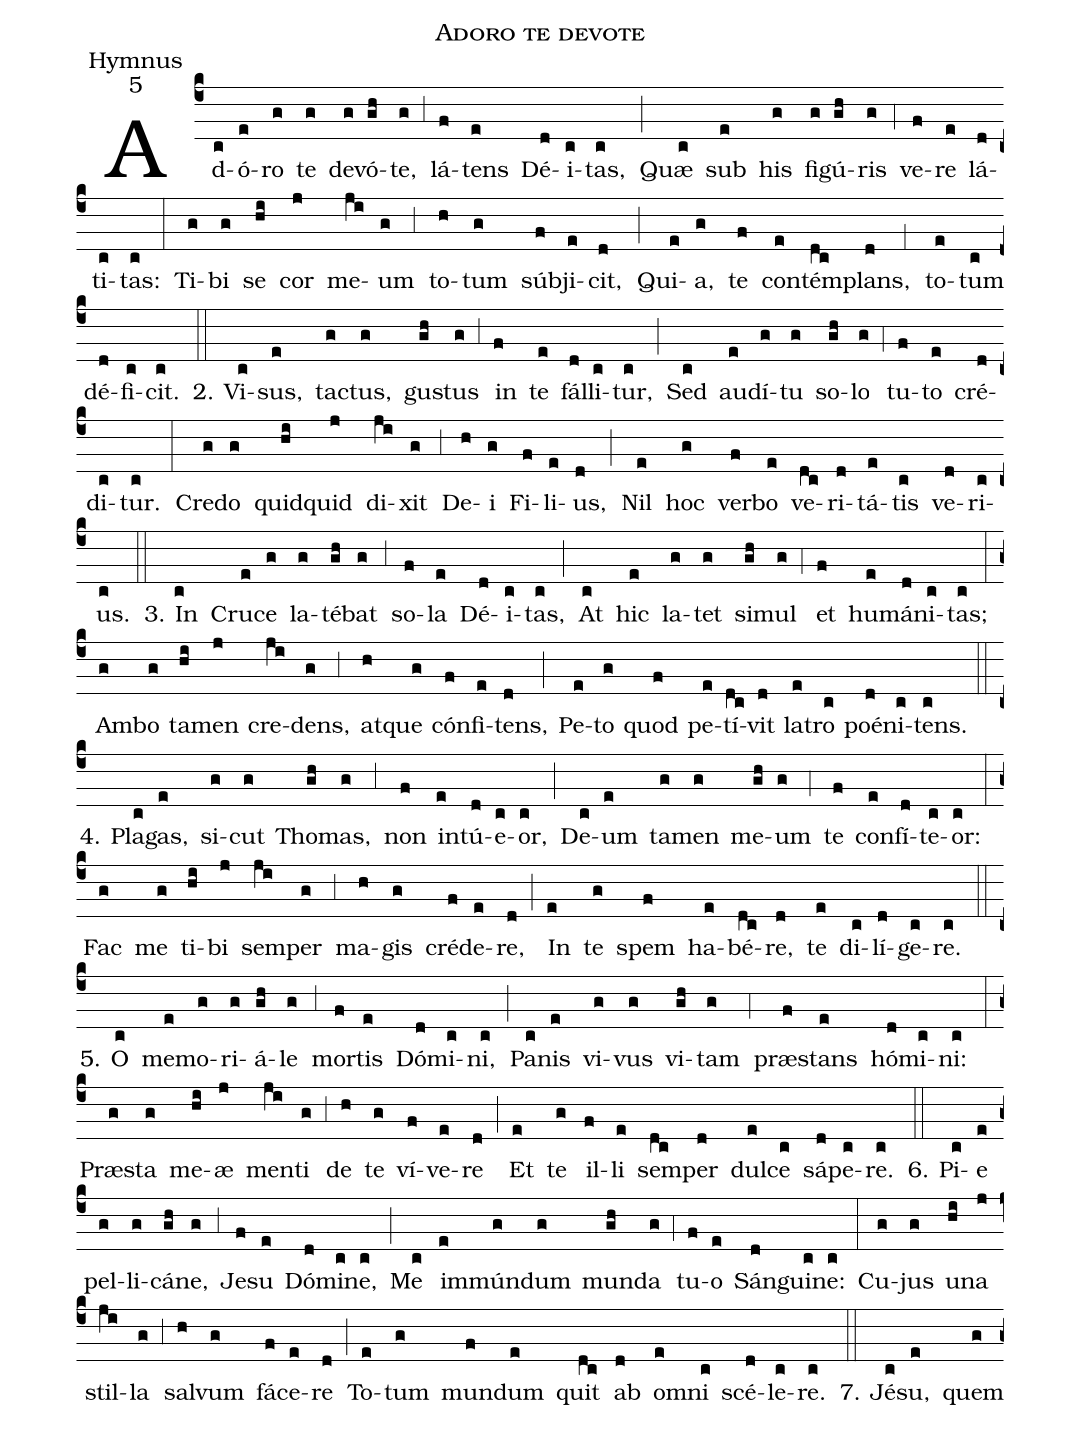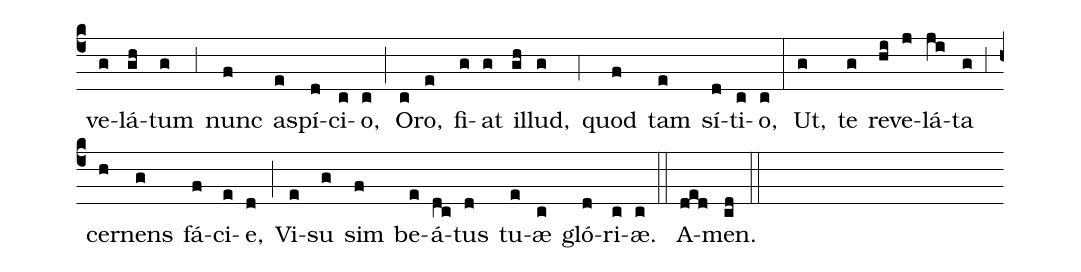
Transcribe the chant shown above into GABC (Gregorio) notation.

name:Adoro te devote;
office-part:Hymnus;
mode:5;
%%
(c4)Ad(c)ó(e)ro(g) te(g) de(g)vó(gh)te,(g) (,3)
lá(f)tens(e) Dé(d)i(c)tas,(c) (;)
Quæ(c) sub(e) his(g) fi(g)gú(gh)ris(g) (,4)
ve(f)re(e) lá(d)ti(c)tas:(c) (:)
Ti(g)bi(g) se(hi) cor(j) me(ji)um(g) (,3)
to(h)tum(g) súb(f)ji(e)cit,(d) (;)
Qui(e)a,(g) te(f) con(e)tém(dc)plans,(d) (,1)
to(e)tum(c) dé(d)fi(c)cit.(c) (::)
2. Vi(c)sus,(e) ta(g)ctus,(g) gu(gh)stus(g) (,3)
in(f) te(e) fál(d)li(c)tur,(c) (;)
Sed(c) au(e)dí(g)tu(g) so(gh)lo(g) (,4)
tu(f)to(e) cré(d)di(c)tur.(c) (:)
Cre(g)do(g) quid(hi)quid(j) di(ji)xit(g) (,3)
De(h)i(g) Fi(f)li(e)us,(d) (;)
Nil(e) hoc(g) ver(f)bo(e) ve(dc)ri(d)tá(e)tis(c) ve(d)ri(c)us.(c) (::)
3. In(c) Cru(e)ce(g) la(g)té(gh)bat(g) (,3)
so(f)la(e) Dé(d)i(c)tas,(c) (;)
At(c) hic(e) la(g)tet(g) si(gh)mul(g) (,4)
et(f) hu(e)má(d)ni(c)tas;(c) (:)
Am(g)bo(g) ta(hi)men(j) cre(ji)dens,(g) (,3)
at(h)que(g) cón(f)fi(e)tens,(d) (;)
Pe(e)to(g) quod(f) pe(e)tí(dc)vit(d)
la(e)tro(c) poé(d)ni(c)tens.(c) (::)
4. Pla(c)gas,(e) si(g)cut(g) Tho(gh)mas,(g) (,3)
non(f) in(e)tú(d)e(c)or,(c) (;)
De(c)um(e) ta(g)men(g) me(gh)um(g) (,4)
te(f) con(e)fí(d)te(c)or:(c) (:)
Fac(g) me(g) ti(hi)bi(j) sem(ji)per(g) (,3)
ma(h)gis(g) cré(f)de(e)re,(d) (;)
In(e) te(g) spem(f) ha(e)bé(dc)re,(d)
te(e) di(c)lí(d)ge(c)re.(c) (::)
5. O(c) me(e)mo(g)ri(g)á(gh)le(g) (,3)
mor(f)tis(e) Dó(d)mi(c)ni,(c) (;)
Pa(c)nis(e) vi(g)vus(g) vi(gh)tam(g) (,4)
præ(f)stans(e) hó(d)mi(c)ni:(c) (:)
Præ(g)sta(g) me(hi)æ(j) men(ji)ti(g) (,3)
de(h) te(g) ví(f)ve(e)re(d) (;)
Et(e) te(g) il(f)li(e) sem(dc)per(d)
dul(e)ce(c) sá(d)pe(c)re.(c) (::)
6. Pi(c)e(e) pel(g)li(g)cá(gh)ne,(g) (,3)
Je(f)su(e) Dó(d)mi(c)ne,(c) (;)
Me(c) im(e)mún(g)dum(g) mun(gh)da(g) (,4)
tu(f)o(e) Sán(d)gui(c)ne:(c) (:)
Cu(g)jus(g) u(hi)na(j) stil(ji)la(g) (,3)
sal(h)vum(g) fá(f)ce(e)re(d) (;)
To(e)tum(g) mun(f)dum(e) quit(dc) ab(d)
om(e)ni(c) scé(d)le(c)re.(c) (::)
7. Jé(c)su,(e) quem(g) ve(g)lá(gh)tum(g) (,3)
nunc(f) a(e)spí(d)ci(c)o,(c) (;)
O(c)ro,(e) fi(g)at(g) il(gh)lud,(g) (,4)
quod(f) tam(e) sí(d)ti(c)o,(c) (:)
Ut,(g) te(g) re(hi)ve(j)lá(ji)ta(g) (,3)
cer(h)nens(g) fá(f)ci(e)e,(d) (;)
Vi(e)su(g) sim(f) be(e)á(dc)tus(d)
tu(e)æ(c) gló(d)ri(c)æ.(c) (::)
A(ded)men.(cd) (::)
